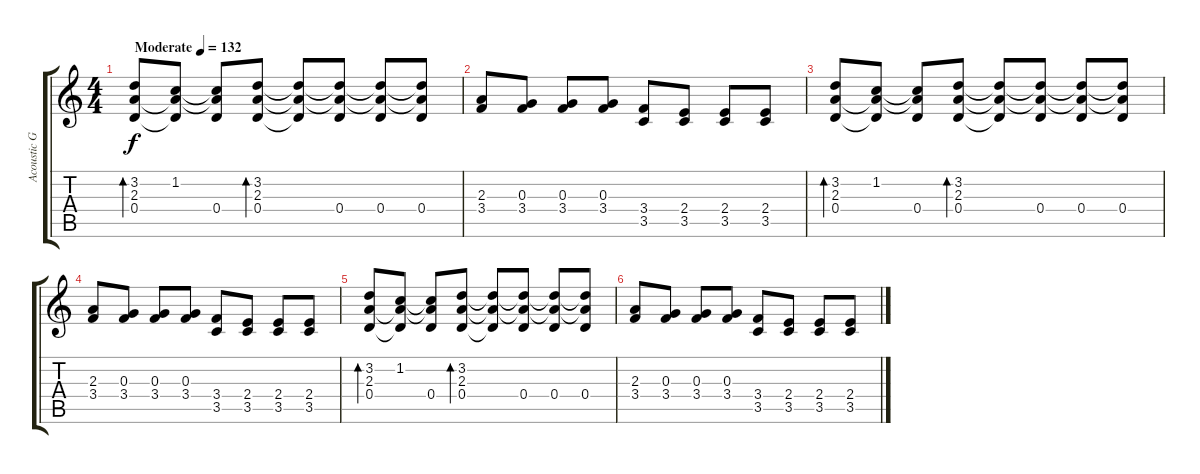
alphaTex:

\track ("Acoustic Guitar" "Acoustic G") {instrument acousticguitarsteel}
\staff {score tabs}
\tuning (E4 B3 G3 D3 A2 E2) {hide}
\ts (4 4)
\tempo (132 "Moderate")
\clef g2
\ks c
(3.2 2.3 0.4).8{bd 120 dy f instrument acousticguitarsteel} (1.2 2.3{t} 0.4{t}).8 (1.2{t} 2.3{t} 0.4).8 (3.2 2.3 0.4).8{bd 60} (3.2{t} 2.3{t} 0.4{t}).8 (3.2{t} 2.3{t} 0.4).8 (3.2{t} 2.3{t} 0.4).8 (3.2{t} 2.3{t} 0.4).8 |
(2.3 3.4).8 (0.3 3.4).8 (0.3 3.4).8 (0.3 3.4).8 (3.4 3.5).8 (2.4 3.5).8 (2.4 3.5).8 (2.4 3.5).8 |
(3.2 2.3 0.4).8{bd 120} (1.2 2.3{t} 0.4{t}).8 (1.2{t} 2.3{t} 0.4).8 (3.2 2.3 0.4).8{bd 60} (3.2{t} 2.3{t} 0.4{t}).8 (3.2{t} 2.3{t} 0.4).8 (3.2{t} 2.3{t} 0.4).8 (3.2{t} 2.3{t} 0.4).8 |
(2.3 3.4).8 (0.3 3.4).8 (0.3 3.4).8 (0.3 3.4).8 (3.4 3.5).8 (2.4 3.5).8 (2.4 3.5).8 (2.4 3.5).8 |
(3.2 2.3 0.4).8{bd 120} (1.2 2.3{t} 0.4{t}).8 (1.2{t} 2.3{t} 0.4).8 (3.2 2.3 0.4).8{bd 60} (3.2{t} 2.3{t} 0.4{t}).8 (3.2{t} 2.3{t} 0.4).8 (3.2{t} 2.3{t} 0.4).8 (3.2{t} 2.3{t} 0.4).8 |
(2.3 3.4).8 (0.3 3.4).8 (0.3 3.4).8 (0.3 3.4).8 (3.4 3.5).8 (2.4 3.5).8 (2.4 3.5).8 (2.4 3.5).8
